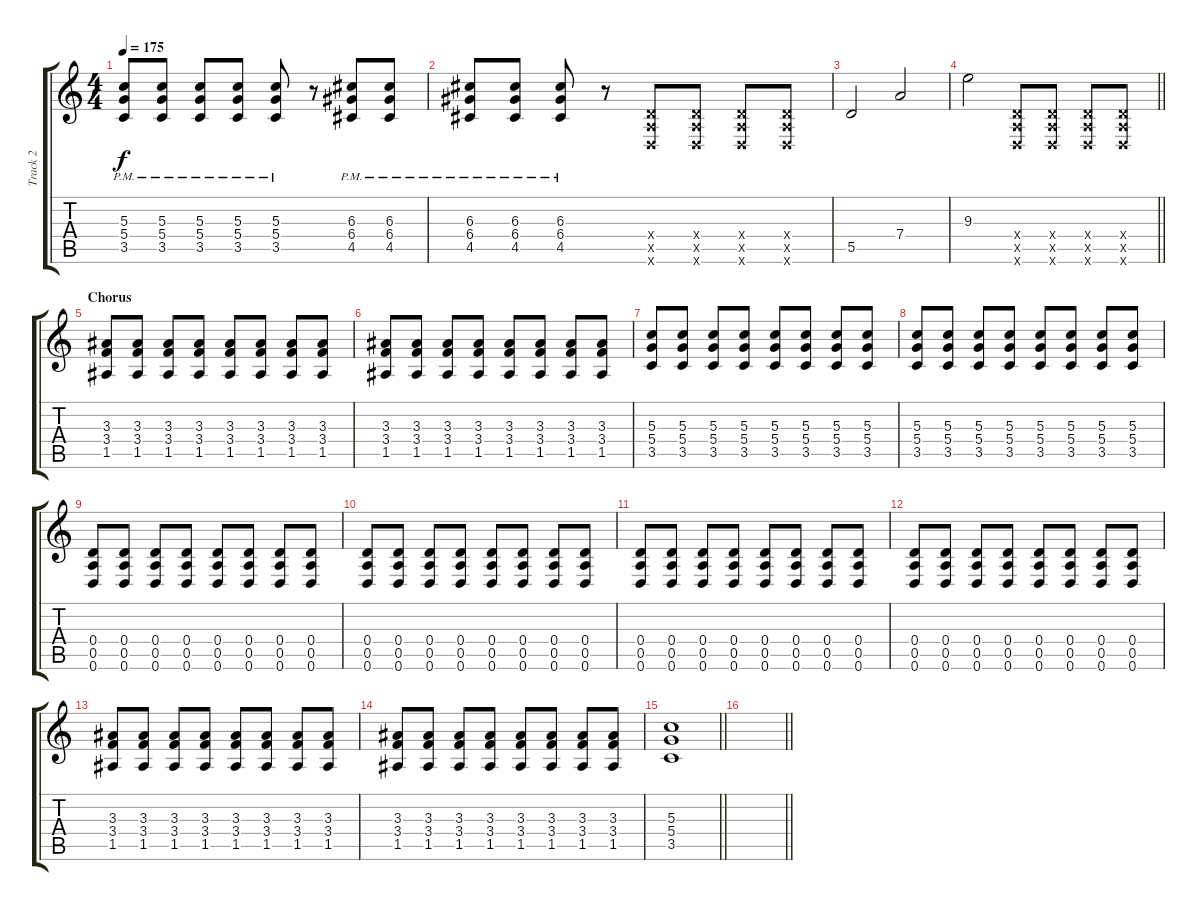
\track ("Track 2" "Track 2") {instrument distortionguitar}
\staff {score tabs}
\tuning (E4 B3 G3 D3 A2 D2) {hide}
\ts (4 4)
\tempo 175
\clef g2
\ks c
(5.3{pm} 5.4{pm} 3.5{pm}).8{dy f} (5.3{pm} 5.4{pm} 3.5{pm}).8 (5.3{pm} 5.4{pm} 3.5{pm}).8 (5.3{pm} 5.4{pm} 3.5{pm}).8 (5.3{pm} 5.4{pm} 3.5{pm}).8 r.8 (6.3{pm} 6.4{pm} 4.5{pm}).8 (6.3{pm} 6.4{pm} 4.5{pm}).8 |
(6.3{pm} 6.4{pm} 4.5{pm}).8 (6.3{pm} 6.4{pm} 4.5{pm}).8 (6.3{pm} 6.4{pm} 4.5{pm}).8 r.8 (0.4{x} 0.5{x} 0.6{x}).8 (0.4{x} 0.5{x} 0.6{x}).8 (0.4{x} 0.5{x} 0.6{x}).8 (0.4{x} 0.5{x} 0.6{x}).8 |
5.5.2{instrument electricguitarclean} 7.4.2 |
\barLineRight lightlight
9.3.2 (0.4{x} 0.5{x} 0.6{x}).8{instrument distortionguitar} (0.4{x} 0.5{x} 0.6{x}).8 (0.4{x} 0.5{x} 0.6{x}).8 (0.4{x} 0.5{x} 0.6{x}).8 |
\section ("" "Chorus")
(3.3 3.4 1.5).8 (3.3 3.4 1.5).8 (3.3 3.4 1.5).8 (3.3 3.4 1.5).8 (3.3 3.4 1.5).8 (3.3 3.4 1.5).8 (3.3 3.4 1.5).8 (3.3 3.4 1.5).8 |
(3.3 3.4 1.5).8 (3.3 3.4 1.5).8 (3.3 3.4 1.5).8 (3.3 3.4 1.5).8 (3.3 3.4 1.5).8 (3.3 3.4 1.5).8 (3.3 3.4 1.5).8 (3.3 3.4 1.5).8 |
(5.3 5.4 3.5).8 (5.3 5.4 3.5).8 (5.3 5.4 3.5).8 (5.3 5.4 3.5).8 (5.3 5.4 3.5).8 (5.3 5.4 3.5).8 (5.3 5.4 3.5).8 (5.3 5.4 3.5).8 |
(5.3 5.4 3.5).8 (5.3 5.4 3.5).8 (5.3 5.4 3.5).8 (5.3 5.4 3.5).8 (5.3 5.4 3.5).8 (5.3 5.4 3.5).8 (5.3 5.4 3.5).8 (5.3 5.4 3.5).8 |
(0.4 0.5 0.6).8 (0.4 0.5 0.6).8 (0.4 0.5 0.6).8 (0.4 0.5 0.6).8 (0.4 0.5 0.6).8 (0.4 0.5 0.6).8 (0.4 0.5 0.6).8 (0.4 0.5 0.6).8 |
(0.4 0.5 0.6).8 (0.4 0.5 0.6).8 (0.4 0.5 0.6).8 (0.4 0.5 0.6).8 (0.4 0.5 0.6).8 (0.4 0.5 0.6).8 (0.4 0.5 0.6).8 (0.4 0.5 0.6).8 |
(0.4 0.5 0.6).8 (0.4 0.5 0.6).8 (0.4 0.5 0.6).8 (0.4 0.5 0.6).8 (0.4 0.5 0.6).8 (0.4 0.5 0.6).8 (0.4 0.5 0.6).8 (0.4 0.5 0.6).8 |
(0.4 0.5 0.6).8 (0.4 0.5 0.6).8 (0.4 0.5 0.6).8 (0.4 0.5 0.6).8 (0.4 0.5 0.6).8 (0.4 0.5 0.6).8 (0.4 0.5 0.6).8 (0.4 0.5 0.6).8 |
(3.3 3.4 1.5).8 (3.3 3.4 1.5).8 (3.3 3.4 1.5).8 (3.3 3.4 1.5).8 (3.3 3.4 1.5).8 (3.3 3.4 1.5).8 (3.3 3.4 1.5).8 (3.3 3.4 1.5).8 |
(3.3 3.4 1.5).8 (3.3 3.4 1.5).8 (3.3 3.4 1.5).8 (3.3 3.4 1.5).8 (3.3 3.4 1.5).8 (3.3 3.4 1.5).8 (3.3 3.4 1.5).8 (3.3 3.4 1.5).8 |
\barLineRight lightlight
(5.3 5.4 3.5).1 |
\barLineRight lightlight
